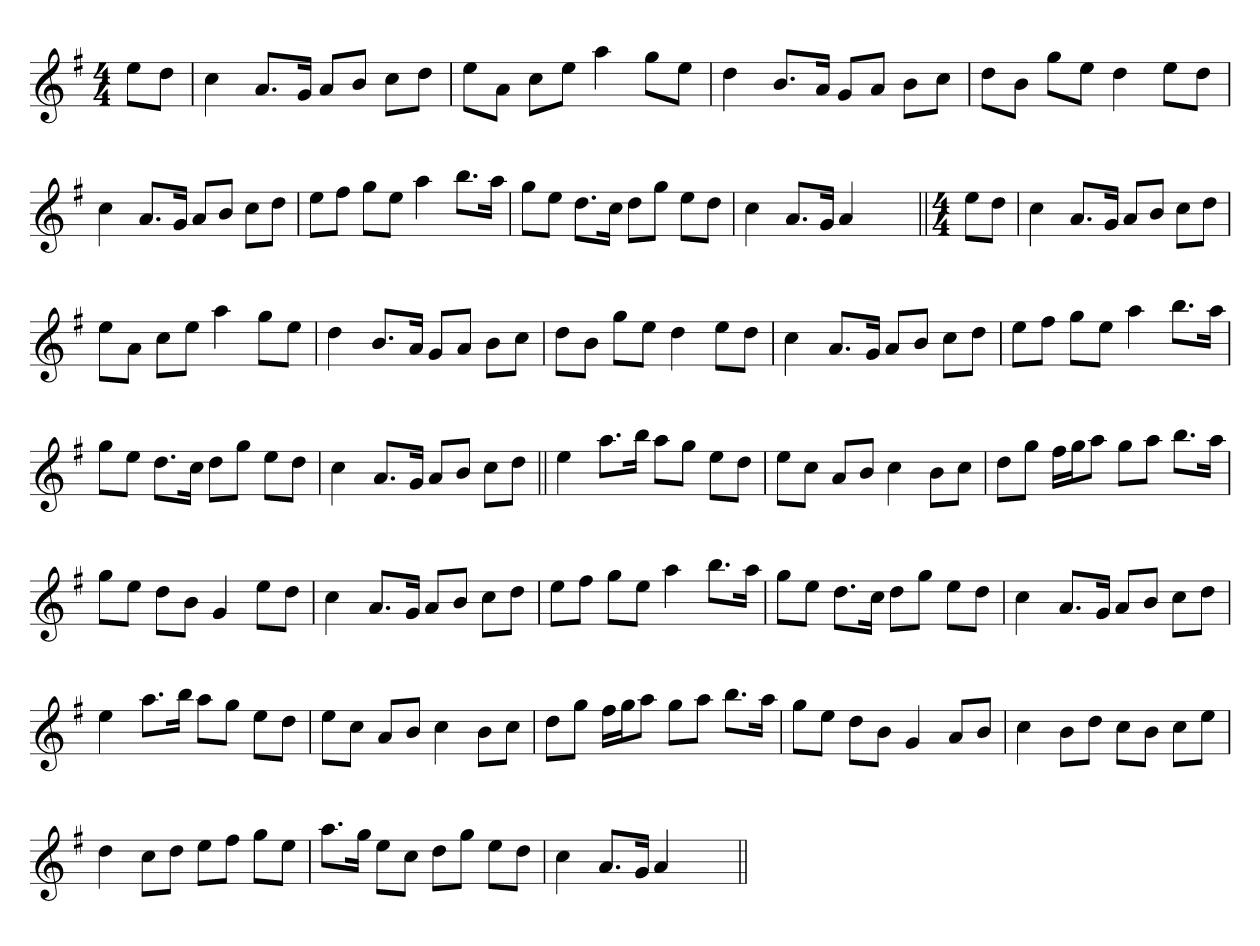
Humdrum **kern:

**kern
*part1
*staff1
*clefG2
*k[f#]
*M4/4
=1
8eeL
8ddJ
=
4cc
8.aL
16gJk
8aL
8bJ
8ccL
8ddJ
=
8eeL
8aJ
8ccL
8eeJ
4aa
8ggL
8eeJ
=
4dd
8.bL
16aJk
8gL
8aJ
8bL
8ccJ
=
8ddL
8bJ
8ggL
8eeJ
4dd
8eeL
8ddJ
=
4cc
8.aL
16gJk
8aL
8bJ
8ccL
8ddJ
=
8eeL
8ff#J
8ggL
8eeJ
4aa
8.bbL
16aaJk
=
8ggL
8eeJ
8.ddL
16ccJk
8ddL
8ggJ
8eeL
8ddJ
=
4cc
8.aL
16gJk
4a
4ryy
=||
*M4/4
8eeL
8ddJ
=
4cc
8.aL
16gJk
8aL
8bJ
8ccL
8ddJ
=
8eeL
8aJ
8ccL
8eeJ
4aa
8ggL
8eeJ
=
4dd
8.bL
16aJk
8gL
8aJ
8bL
8ccJ
=
8ddL
8bJ
8ggL
8eeJ
4dd
8eeL
8ddJ
=
4cc
8.aL
16gJk
8aL
8bJ
8ccL
8ddJ
=
8eeL
8ff#J
8ggL
8eeJ
4aa
8.bbL
16aaJk
=
8ggL
8eeJ
8.ddL
16ccJk
8ddL
8ggJ
8eeL
8ddJ
=
4cc
8.aL
16gJk
8aL
8bJ
8ccL
8ddJ
=||
4ee
8.aaL
16bbJk
8aaL
8ggJ
8eeL
8ddJ
=
8eeL
8ccJ
8aL
8bJ
4cc
8bL
8ccJ
=
8ddL
8ggJ
16ff#LL
16ggJ
8aaJ
8ggL
8aaJ
8.bbL
16aaJk
=
8ggL
8eeJ
8ddL
8bJ
4g
8eeL
8ddJ
=
4cc
8.aL
16gJk
8aL
8bJ
8ccL
8ddJ
=
8eeL
8ff#J
8ggL
8eeJ
4aa
8.bbL
16aaJk
=
8ggL
8eeJ
8.ddL
16ccJk
8ddL
8ggJ
8eeL
8ddJ
=
4cc
8.aL
16gJk
8aL
8bJ
8ccL
8ddJ
=
4ee
8.aaL
16bbJk
8aaL
8ggJ
8eeL
8ddJ
=
8eeL
8ccJ
8aL
8bJ
4cc
8bL
8ccJ
=
8ddL
8ggJ
16ff#LL
16ggJ
8aaJ
8ggL
8aaJ
8.bbL
16aaJk
=
8ggL
8eeJ
8ddL
8bJ
4g
8aL
8bJ
=
4cc
8bL
8ddJ
8ccL
8bJ
8ccL
8eeJ
=
4dd
8ccL
8ddJ
8eeL
8ff#J
8ggL
8eeJ
=
8.aaL
16ggJk
8eeL
8ccJ
8ddL
8ggJ
8eeL
8ddJ
=
4cc
8.aL
16gJk
4a
4ryy
=||
*-
